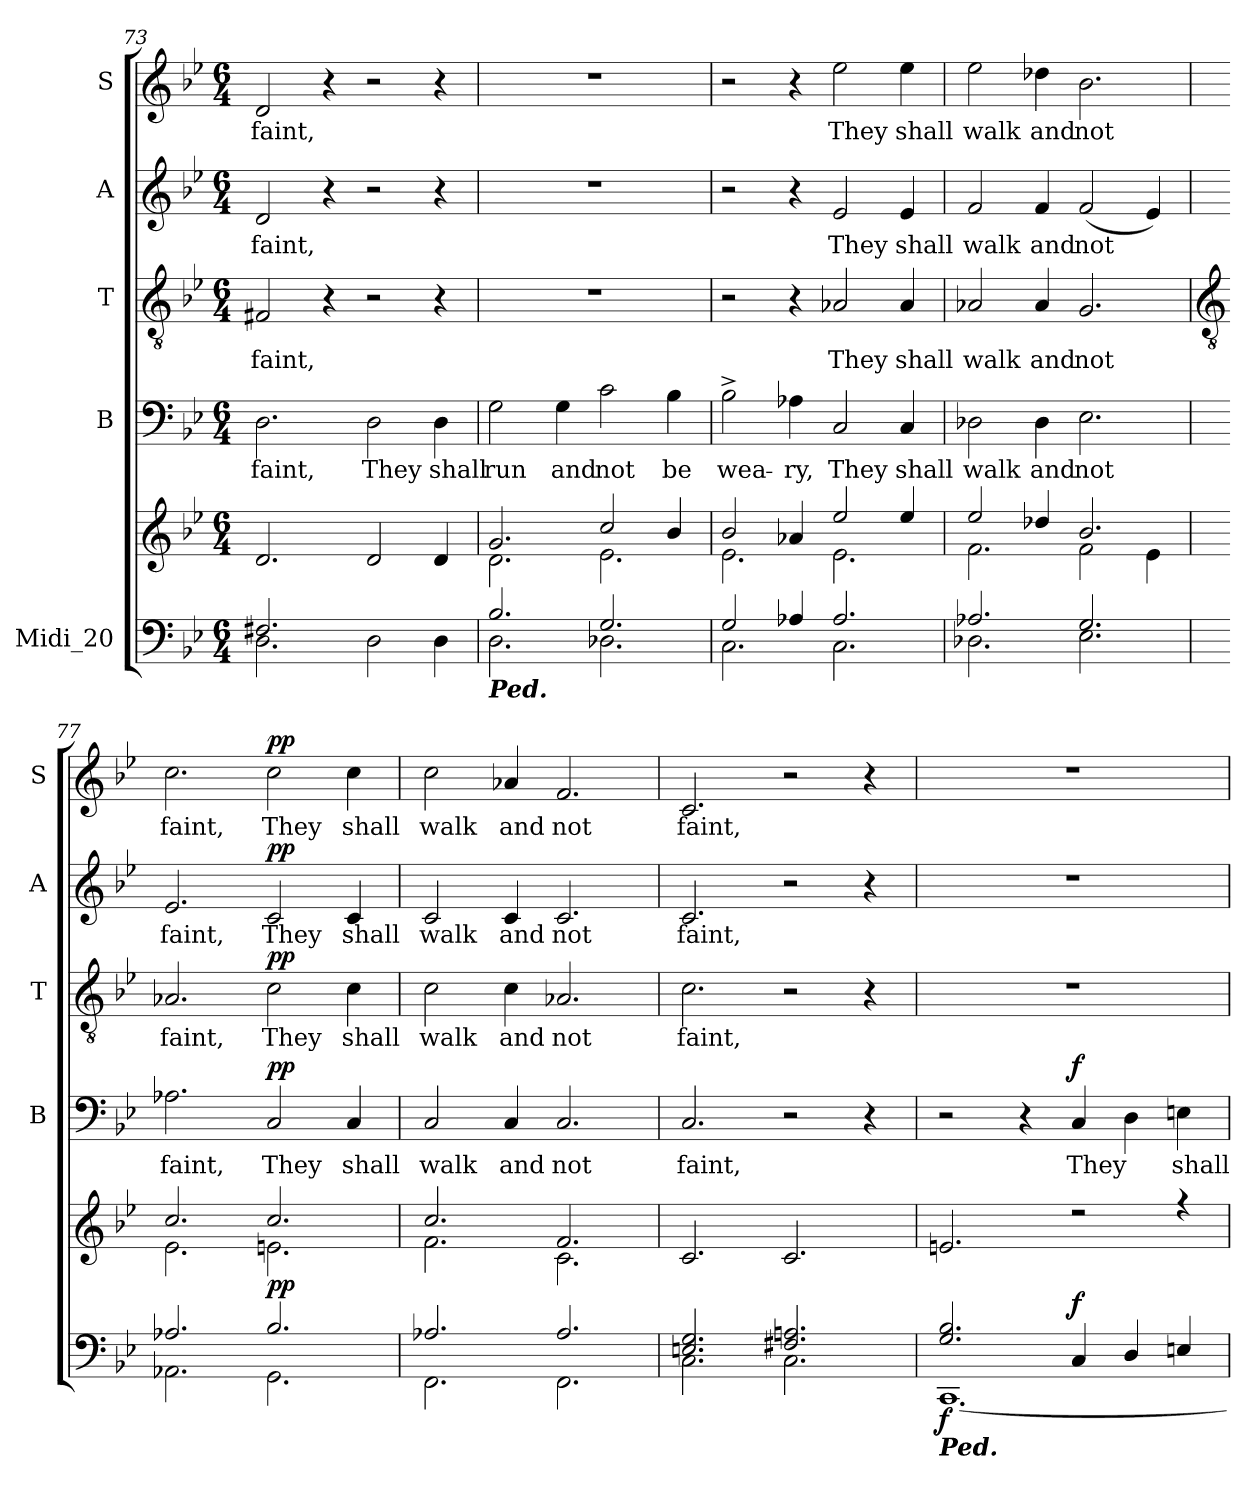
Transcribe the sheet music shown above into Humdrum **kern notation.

**kern	**kern	**dynam	**kern	**text	**dynam	**kern	**text	**dynam	**kern	**text	**dynam	**kern	**text	**dynam
*part5	*part5	*part5	*part4	*part4	*part4	*part3	*part3	*part3	*part2	*part2	*part2	*part1	*part1	*part1
*staff6	*staff5	*staff5/6	*staff4	*staff4	*staff4	*staff3	*staff3	*staff3	*staff2	*staff2	*staff2	*staff1	*staff1	*staff1
*I"Midi_20	*	*	*I"B	*	*	*I"T	*	*	*I"A	*	*	*I"S	*	*
*	*	*	*I'B	*	*	*I'T	*	*	*I'A	*	*	*I'S	*	*
*clefF4	*clefG2	*	*clefF4	*	*	*clefGv2	*	*	*clefG2	*	*	*clefG2	*	*
*k[b-e-]	*k[b-e-]	*	*k[b-e-]	*	*	*k[b-e-]	*	*	*k[b-e-]	*	*	*k[b-e-]	*	*
*B-:	*B-:	*	*B-:	*	*	*B-:	*	*	*B-:	*	*	*B-:	*	*
*M6/4	*M6/4	*	*M6/4	*	*	*M6/4	*	*	*M6/4	*	*	*M6/4	*	*
=73	=73	=73	=73	=73	=73	=73	=73	=73	=73	=73	=73	=73	=73	=73
*^	*^	*	*	*	*	*	*	*	*	*	*	*	*	*
!	!	!	!	!	!	!LO:LY:b	!	!	!LO:LY:b	!	!	!LO:LY:b	!	!	!LO:LY:b	!
2.F#X/	2.D\	2.d/	1.ryy	.	2.D	faint,	.	2F#X	faint,	.	2d	faint,	.	2d	faint,	.
.	.	.	.	.	.	.	.	4r	.	.	4r	.	.	4r	.	.
!	!	!	!	!	!	!LO:LY:b	!	!	!	!	!	!	!	!	!	!
2.ryy	2D\	2d/	.	.	2D	They	.	2r	.	.	2r	.	.	2r	.	.
!	!	!	!	!	!	!LO:LY:b	!	!	!	!	!	!	!	!	!	!
.	4D\	4d/	.	.	4D	shall	.	4r	.	.	4r	.	.	4r	.	.
=74	=74	=74	=74	=74	=74	=74	=74	=74	=74	=74	=74	=74	=74	=74	=74	=74
!LO:TX:b:Bi:t=Ped.	!	!	!	!	!	!	!	!	!	!	!	!	!	!	!	!
!	!	!	!	!	!	!LO:LY:b	!	!LO:N:vis=1	!	!	!LO:N:vis=1	!	!	!LO:N:vis=1	!	!
2.B-/	2.D\	2.g/	2.d\	.	2G	run	.	1.r	.	.	1.r	.	.	1.r	.	.
!	!	!	!	!	!	!LO:LY:b	!	!	!	!	!	!	!	!	!	!
.	.	.	.	.	4G	and	.	.	.	.	.	.	.	.	.	.
!	!	!	!	!	!	!LO:LY:b	!	!	!	!	!	!	!	!	!	!
2.G/	2.D-X\	2cc/	2.e-\	.	2c	not	.	.	.	.	.	.	.	.	.	.
!	!	!	!	!	!	!LO:LY:b	!	!	!	!	!	!	!	!	!	!
.	.	4b-/	.	.	4B-	be	.	.	.	.	.	.	.	.	.	.
=75	=75	=75	=75	=75	=75	=75	=75	=75	=75	=75	=75	=75	=75	=75	=75	=75
!	!	!	!	!	!	!LO:LY:b	!	!	!	!	!	!	!	!	!	!
2G/	2.C\	2b-/	2.e-\	.	2B-^	wea-	.	2r	.	.	2r	.	.	2r	.	.
!	!	!	!	!	!	!LO:LY:b	!	!	!	!	!	!	!	!	!	!
4A-X/	.	4a-X/	.	.	4A-X	-ry,	.	4r	.	.	4r	.	.	4r	.	.
!	!	!	!	!	!	!LO:LY:b	!	!	!LO:LY:b	!	!	!LO:LY:b	!	!	!LO:LY:b	!
2.A-/	2.C\	2ee-/	2.e-\	.	2C	They	.	2A-X	They	.	2e-	They	.	2ee-	They	.
!	!	!	!	!	!	!LO:LY:b	!	!	!LO:LY:b	!	!	!LO:LY:b	!	!	!LO:LY:b	!
.	.	4ee-/	.	.	4C	shall	.	4A-	shall	.	4e-	shall	.	4ee-	shall	.
=76	=76	=76	=76	=76	=76	=76	=76	=76	=76	=76	=76	=76	=76	=76	=76	=76
!	!	!	!	!	!	!LO:LY:b	!	!	!LO:LY:b	!	!	!LO:LY:b	!	!	!LO:LY:b	!
2.A-X/	2.D-X\	2ee-/	2.f\	.	2D-X	walk	.	2A-X	walk	.	2f	walk	.	2ee-	walk	.
!	!	!	!	!	!	!LO:LY:b	!	!	!LO:LY:b	!	!	!LO:LY:b	!	!	!LO:LY:b	!
.	.	4dd-X/	.	.	4D-	and	.	4A-	and	.	4f	and	.	4dd-X	and	.
!	!	!	!	!	!	!LO:LY:b	!	!	!LO:LY:b	!	!	!LO:LY:b	!	!	!LO:LY:b	!
2.G/	2.E-\	2.b-/	2f\	.	2.E-	not	.	2.G	not	.	(<2f	not	.	2.b-	not	.
.	.	.	4e-\	.	.	.	.	.	.	.	4e-)	.	.	.	.	.
!!LO:LB:g=z
=77	=77	=77	=77	=77	=77	=77	=77	=77	=77	=77	=77	=77	=77	=77	=77	=77
*	*	*	*	*	*	*	*	*clefGv2	*	*	*	*	*	*	*	*
!	!	!	!	!	!	!LO:LY:b	!	!	!LO:LY:b	!	!	!LO:LY:b	!	!	!LO:LY:b	!
2.A-X/	2.AA-X\	2.cc/	2.e-\	.	2.A-X	faint,	.	2.A-X	faint,	.	2.e-	faint,	.	2.cc	faint,	.
!	!	!	!	!LO:DY:b	!	!LO:LY:b	!LO:DY:b	!	!LO:LY:b	!LO:DY:b	!	!LO:LY:b	!LO:DY:b	!	!LO:LY:b	!LO:DY:b
2.B-/	2.GG\	2.cc/	2.en\	pp	2C	They	pp	2c	They	pp	2c	They	pp	2cc	They	pp
!	!	!	!	!	!	!LO:LY:b	!	!	!LO:LY:b	!	!	!LO:LY:b	!	!	!LO:LY:b	!
.	.	.	.	.	4C	shall	.	4c	shall	.	4c	shall	.	4cc	shall	.
=78	=78	=78	=78	=78	=78	=78	=78	=78	=78	=78	=78	=78	=78	=78	=78	=78
!	!	!	!	!	!	!LO:LY:b	!	!	!LO:LY:b	!	!	!LO:LY:b	!	!	!LO:LY:b	!
2.A-X/	2.FF\	2.cc/	2.f\	.	2C	walk	.	2c	walk	.	2c	walk	.	2cc	walk	.
!	!	!	!	!	!	!LO:LY:b	!	!	!LO:LY:b	!	!	!LO:LY:b	!	!	!LO:LY:b	!
.	.	.	.	.	4C	and	.	4c	and	.	4c	and	.	4a-X	and	.
!	!	!	!	!	!	!LO:LY:b	!	!	!LO:LY:b	!	!	!LO:LY:b	!	!	!LO:LY:b	!
2.A-/	2.FF\	2.f/	2.c\	.	2.C	not	.	2.A-X	not	.	2.c	not	.	2.f	not	.
=79	=79	=79	=79	=79	=79	=79	=79	=79	=79	=79	=79	=79	=79	=79	=79	=79
!	!	!	!LO:N:vis=1	!	!	!LO:LY:b	!	!	!LO:LY:b	!	!	!LO:LY:b	!	!	!LO:LY:b	!
2.En/ 2.G/	2.C\	2.c/	1.ryy	.	2.C	faint,	.	2.c	faint,	.	2.c	faint,	.	2.c	faint,	.
2.F#X/ 2.An/	2.C\	2.c/	.	.	2r	.	.	2r	.	.	2r	.	.	2r	.	.
.	.	.	.	.	4r	.	.	4r	.	.	4r	.	.	4r	.	.
=80	=80	=80	=80	=80	=80	=80	=80	=80	=80	=80	=80	=80	=80	=80	=80	=80
!LO:TX:b:Bi:t=Ped.	!	!	!	!	!	!	!	!	!	!	!	!	!	!	!	!
!	!	!	!LO:N:vis=1	!LO:DY:b=2	!	!	!	!LO:N:vis=1	!	!	!LO:N:vis=1	!	!	!LO:N:vis=1	!	!
2.G/ 2.B-/	[1.CC\	2.en/	1.ryy	f	2r	.	.	1.r	.	.	1.r	.	.	1.r	.	.
.	.	.	.	.	4r	.	.	.	.	.	.	.	.	.	.	.
!	!	!	!	!LO:DY:a=2	!	!LO:LY:b	!LO:DY:b	!	!	!	!	!	!	!	!	!
4C/	.	2r	.	f	4C	They	f	.	.	.	.	.	.	.	.	.
4D/	.	.	.	.	4D	.	.	.	.	.	.	.	.	.	.	.
!	!	!	!	!	!	!LO:LY:b	!	!	!	!	!	!	!	!	!	!
4En/	.	4r	.	.	4En	shall	.	.	.	.	.	.	.	.	.	.
*v	*v	*	*	*	*	*	*	*	*	*	*	*	*	*	*	*
*	*v	*v	*	*	*	*	*	*	*	*	*	*	*	*	*
=	=	=	=	=	=	=	=	=	=	=	=	=	=	=
*-	*-	*-	*-	*-	*-	*-	*-	*-	*-	*-	*-	*-	*-	*-
